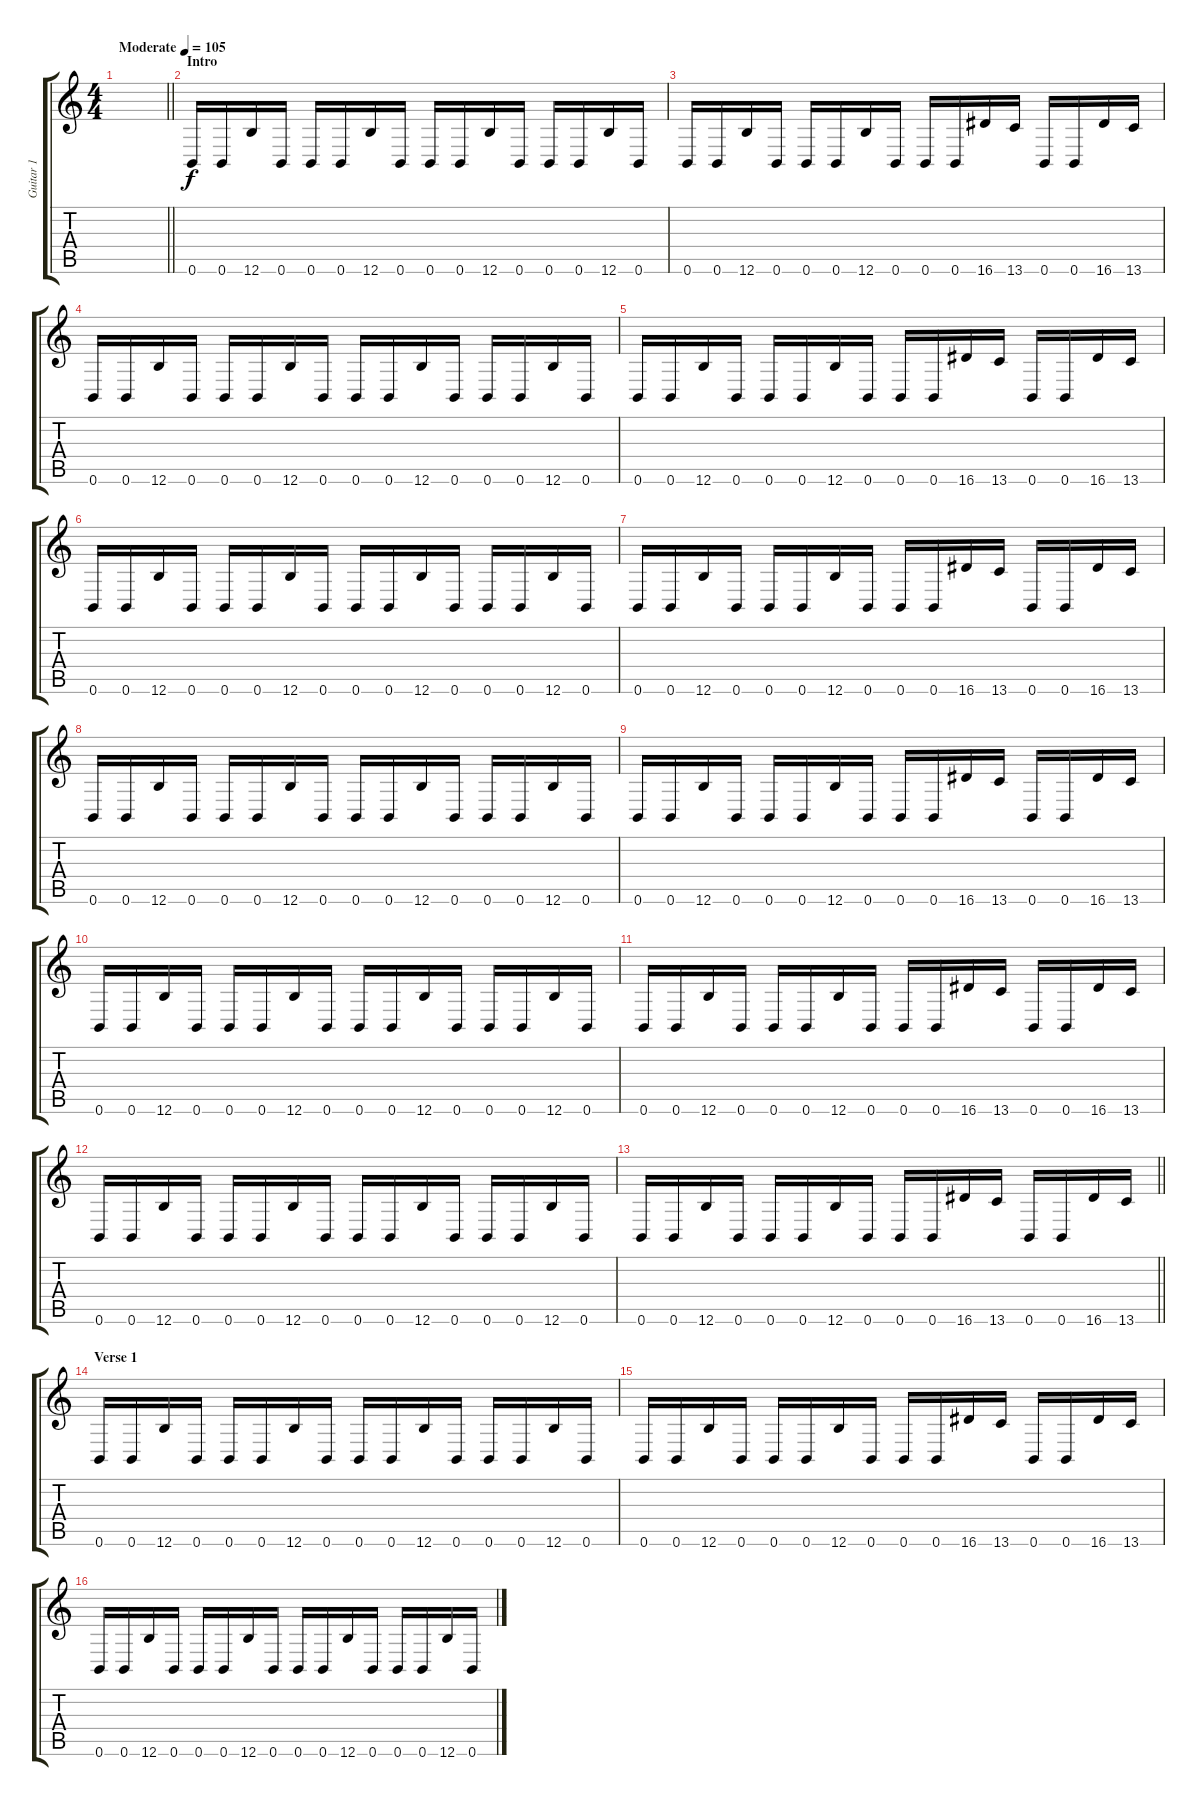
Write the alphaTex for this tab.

\track ("Guitar 1" "Guitar 1") {instrument distortionguitar}
\staff {score tabs}
\tuning (Db4 Ab3 E3 B2 Gb2 B1) {hide}
\ts (4 4)
\tempo (105 "Moderate")
\clef g2
\barLineRight lightlight
\ks c
|
\section ("" "Intro")
0.6.16 0.6.16 12.6.16 0.6.16 0.6.16 0.6.16 12.6.16 0.6.16 0.6.16 0.6.16 12.6.16 0.6.16 0.6.16 0.6.16 12.6.16 0.6.16 |
0.6.16 0.6.16 12.6.16 0.6.16 0.6.16 0.6.16 12.6.16 0.6.16 0.6.16 0.6.16 16.6.16 13.6.16 0.6.16 0.6.16 16.6.16 13.6.16 |
0.6.16 0.6.16 12.6.16 0.6.16 0.6.16 0.6.16 12.6.16 0.6.16 0.6.16 0.6.16 12.6.16 0.6.16 0.6.16 0.6.16 12.6.16 0.6.16 |
0.6.16 0.6.16 12.6.16 0.6.16 0.6.16 0.6.16 12.6.16 0.6.16 0.6.16 0.6.16 16.6.16 13.6.16 0.6.16 0.6.16 16.6.16 13.6.16 |
0.6.16 0.6.16 12.6.16 0.6.16 0.6.16 0.6.16 12.6.16 0.6.16 0.6.16 0.6.16 12.6.16 0.6.16 0.6.16 0.6.16 12.6.16 0.6.16 |
0.6.16 0.6.16 12.6.16 0.6.16 0.6.16 0.6.16 12.6.16 0.6.16 0.6.16 0.6.16 16.6.16 13.6.16 0.6.16 0.6.16 16.6.16 13.6.16 |
0.6.16 0.6.16 12.6.16 0.6.16 0.6.16 0.6.16 12.6.16 0.6.16 0.6.16 0.6.16 12.6.16 0.6.16 0.6.16 0.6.16 12.6.16 0.6.16 |
0.6.16 0.6.16 12.6.16 0.6.16 0.6.16 0.6.16 12.6.16 0.6.16 0.6.16 0.6.16 16.6.16 13.6.16 0.6.16 0.6.16 16.6.16 13.6.16 |
0.6.16 0.6.16 12.6.16 0.6.16 0.6.16 0.6.16 12.6.16 0.6.16 0.6.16 0.6.16 12.6.16 0.6.16 0.6.16 0.6.16 12.6.16 0.6.16 |
0.6.16 0.6.16 12.6.16 0.6.16 0.6.16 0.6.16 12.6.16 0.6.16 0.6.16 0.6.16 16.6.16 13.6.16 0.6.16 0.6.16 16.6.16 13.6.16 |
0.6.16 0.6.16 12.6.16 0.6.16 0.6.16 0.6.16 12.6.16 0.6.16 0.6.16 0.6.16 12.6.16 0.6.16 0.6.16 0.6.16 12.6.16 0.6.16 |
\barLineRight lightlight
0.6.16 0.6.16 12.6.16 0.6.16 0.6.16 0.6.16 12.6.16 0.6.16 0.6.16 0.6.16 16.6.16 13.6.16 0.6.16 0.6.16 16.6.16 13.6.16 |
\section ("" "Verse 1")
0.6.16 0.6.16 12.6.16 0.6.16 0.6.16 0.6.16 12.6.16 0.6.16 0.6.16 0.6.16 12.6.16 0.6.16 0.6.16 0.6.16 12.6.16 0.6.16 |
0.6.16 0.6.16 12.6.16 0.6.16 0.6.16 0.6.16 12.6.16 0.6.16 0.6.16 0.6.16 16.6.16 13.6.16 0.6.16 0.6.16 16.6.16 13.6.16 |
0.6.16 0.6.16 12.6.16 0.6.16 0.6.16 0.6.16 12.6.16 0.6.16 0.6.16 0.6.16 12.6.16 0.6.16 0.6.16 0.6.16 12.6.16 0.6.16
